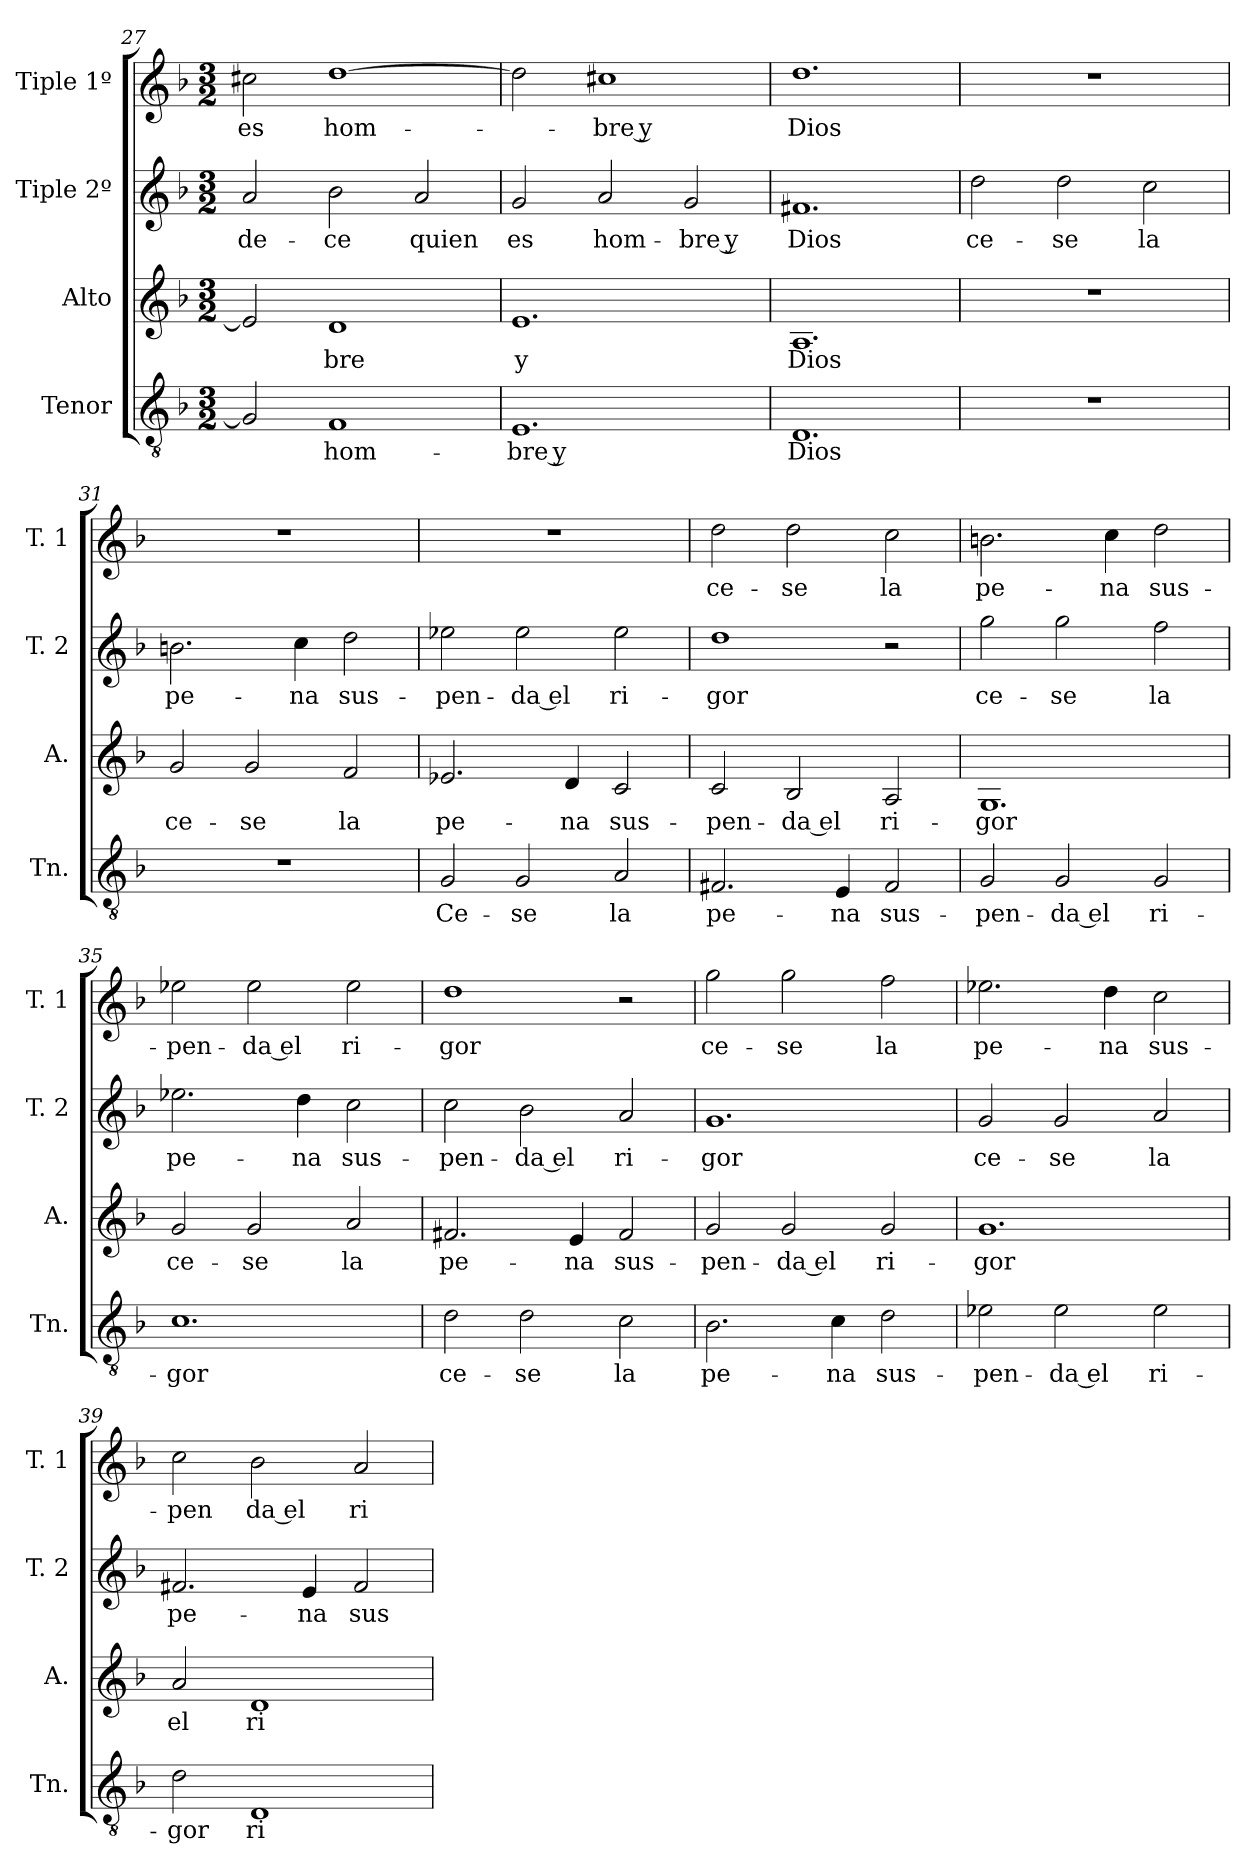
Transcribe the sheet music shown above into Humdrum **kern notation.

**kern	**text	**kern	**text	**kern	**text	**kern	**text
*part4	*part4	*part3	*part3	*part2	*part2	*part1	*part1
*staff4	*staff4	*staff3	*staff3	*staff2	*staff2	*staff1	*staff1
*I"Tenor	*	*I"Alto	*	*I"Tiple 2º	*	*I"Tiple 1º	*
*I'Tn.	*	*I'A.	*	*I'T. 2	*	*I'T. 1	*
*clefGv2	*	*clefG2	*	*clefG2	*	*clefG2	*
*k[b-]	*	*k[b-]	*	*k[b-]	*	*k[b-]	*
*M3/2	*	*M3/2	*	*M3/2	*	*M3/2	*
=27	=27	=27	=27	=27	=27	=27	=27
2G]	.	2e]	.	2a	-de-	2cc#X	es
1F	hom-	1d	-bre	2b-	-ce	[1dd	hom-
.	.	.	.	2a	quien	.	.
=28	=28	=28	=28	=28	=28	=28	=28
1.E	-bre y	1.e	y	2g	es	2dd]	.
.	.	.	.	2a	hom-	1cc#i	-bre y
.	.	.	.	2g	-bre y	.	.
=29	=29	=29	=29	=29	=29	=29	=29
1.D	Dios	1.A	Dios	1.f#X	Dios	1.dd	Dios
=30	=30	=30	=30	=30	=30	=30	=30
1.r	.	1.r	.	2dd	ce-	1.r	.
.	.	.	.	2dd	-se	.	.
.	.	.	.	2cc	la	.	.
=31	=31	=31	=31	=31	=31	=31	=31
1.r	.	2g	ce-	2.bn	pe-	1.r	.
.	.	2g	-se	.	.	.	.
.	.	.	.	4cc	-na	.	.
.	.	2f	la	2dd	sus-	.	.
=32	=32	=32	=32	=32	=32	=32	=32
2G	Ce-	2.e-X	pe-	2ee-X	-pen-	1.r	.
2G	-se	.	.	2ee-	-da el	.	.
.	.	4d	-na	.	.	.	.
2A	la	2c	sus-	2ee-	ri-	.	.
=33	=33	=33	=33	=33	=33	=33	=33
2.F#X	pe-	2c	-pen-	1dd	-gor	2dd	ce-
.	.	2B-	-da el	.	.	2dd	-se
4E	-na	.	.	.	.	.	.
2F#	sus-	2A	ri-	2r	.	2cc	la
=34	=34	=34	=34	=34	=34	=34	=34
2G	-pen-	1.G	-gor	2gg	ce-	2.bn	pe-
2G	-da el	.	.	2gg	-se	.	.
.	.	.	.	.	.	4cc	-na
2G	ri-	.	.	2ff	la	2dd	sus-
=35	=35	=35	=35	=35	=35	=35	=35
1.c	-gor	2g	ce-	2.ee-X	pe-	2ee-X	-pen-
.	.	2g	-se	.	.	2ee-	-da el
.	.	.	.	4dd	-na	.	.
.	.	2a	la	2cc	sus-	2ee-	ri-
=36	=36	=36	=36	=36	=36	=36	=36
2d	ce-	2.f#X	pe-	2cc	-pen-	1dd	-gor
2d	-se	.	.	2b-	-da el	.	.
.	.	4e	-na	.	.	.	.
2c	la	2f#	sus-	2a	ri-	2r	.
=37	=37	=37	=37	=37	=37	=37	=37
2.B-	pe-	2g	-pen-	1.g	-gor	2gg	ce-
.	.	2g	-da el	.	.	2gg	-se
4c	-na	.	.	.	.	.	.
2d	sus-	2g	ri-	.	.	2ff	la
=38	=38	=38	=38	=38	=38	=38	=38
2e-X	-pen-	1.g	-gor	2g	ce-	2.ee-X	pe-
2e-	-da el	.	.	2g	-se	.	.
.	.	.	.	.	.	4dd	-na
2e-	ri-	.	.	2a	la	2cc	sus-
=39	=39	=39	=39	=39	=39	=39	=39
2d	-gor	2a	el	2.f#X	pe-	2cc	-pen
1D	ri-	1d	ri-	.	.	2b-	da el
.	.	.	.	4e	-na	.	.
.	.	.	.	2f#	sus-	2a	ri-
=	=	=	=	=	=	=	=
*-	*-	*-	*-	*-	*-	*-	*-
